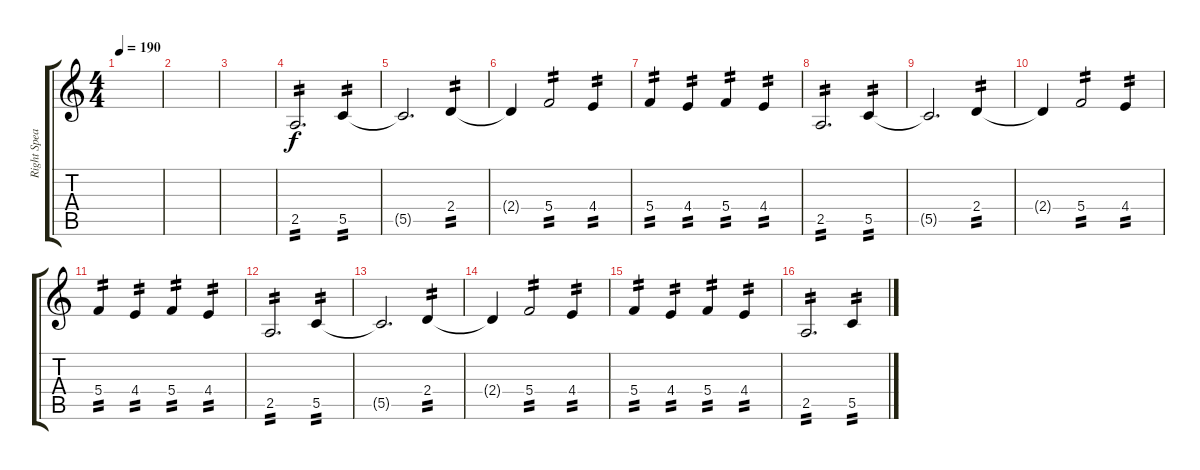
\track ("Right Speaker 2" "Right Spea") {instrument distortionguitar}
\staff {score tabs}
\tuning (D4 A3 F3 C3 G2 D2) {hide}
\ts (4 4)
\tempo 190
\clef g2
\ks c
|
|
|
2.5.2{d tp 2} 5.5.4{tp 2} |
5.5{t}.2{d} 2.4.4{tp 2} |
2.4{t}.4 5.4.2{tp 2} 4.4.4{tp 2} |
5.4.4{tp 2} 4.4.4{tp 2} 5.4.4{tp 2} 4.4.4{tp 2} |
2.5.2{d tp 2} 5.5.4{tp 2} |
5.5{t}.2{d} 2.4.4{tp 2} |
2.4{t}.4 5.4.2{tp 2} 4.4.4{tp 2} |
5.4.4{tp 2} 4.4.4{tp 2} 5.4.4{tp 2} 4.4.4{tp 2} |
2.5.2{d tp 2} 5.5.4{tp 2} |
5.5{t}.2{d} 2.4.4{tp 2} |
2.4{t}.4 5.4.2{tp 2} 4.4.4{tp 2} |
5.4.4{tp 2} 4.4.4{tp 2} 5.4.4{tp 2} 4.4.4{tp 2} |
2.5.2{d tp 2} 5.5.4{tp 2}
